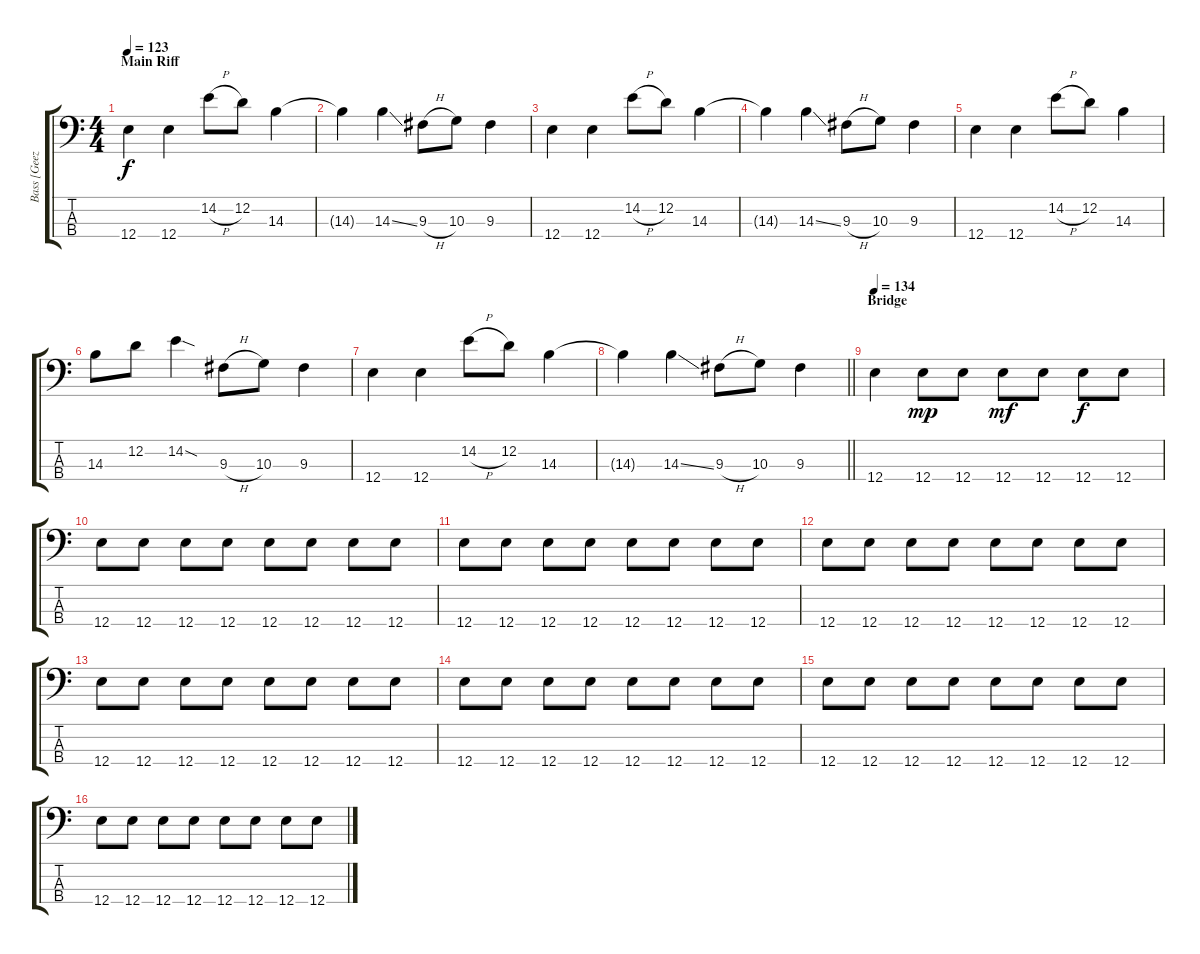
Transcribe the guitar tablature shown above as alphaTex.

\track ("Bass [Geezer Butler]" "Bass [Geez") {instrument electricbasspick}
\staff {score tabs}
\tuning (G2 D2 A1 E1) {hide}
\ts (4 4)
\section ("" "Main Riff")
\tempo 123
\clef f4
\ks c
12.4.4{dy f} 12.4.4 14.2{h}.8 12.2.8 14.3.4 |
14.3{t}.4 14.3{ss}.4 9.3{h}.8 10.3.8 9.3.4 |
12.4.4 12.4.4 14.2{h}.8 12.2.8 14.3.4 |
14.3{t}.4 14.3{ss}.4 9.3{h}.8 10.3.8 9.3.4 |
12.4.4 12.4.4 14.2{h}.8 12.2.8 14.3.4 |
14.3.8 12.2.8 14.2{sod}.4 9.3{h}.8 10.3.8 9.3.4 |
12.4.4 12.4.4 14.2{h}.8 12.2.8 14.3.4 |
\barLineRight lightlight
14.3{t}.4 14.3{ss}.4 9.3{h}.8 10.3.8 9.3.4 |
\section ("" "Bridge")
\tempo 134
12.4.4 12.4.8{dy mp} 12.4.8 12.4.8{dy mf} 12.4.8 12.4.8{dy f} 12.4.8 |
12.4.8 12.4.8 12.4.8 12.4.8 12.4.8 12.4.8 12.4.8 12.4.8 |
12.4.8 12.4.8 12.4.8 12.4.8 12.4.8 12.4.8 12.4.8 12.4.8 |
12.4.8 12.4.8 12.4.8 12.4.8 12.4.8 12.4.8 12.4.8 12.4.8 |
12.4.8 12.4.8 12.4.8 12.4.8 12.4.8 12.4.8 12.4.8 12.4.8 |
12.4.8 12.4.8 12.4.8 12.4.8 12.4.8 12.4.8 12.4.8 12.4.8 |
12.4.8 12.4.8 12.4.8 12.4.8 12.4.8 12.4.8 12.4.8 12.4.8 |
12.4.8 12.4.8 12.4.8 12.4.8 12.4.8 12.4.8 12.4.8 12.4.8
